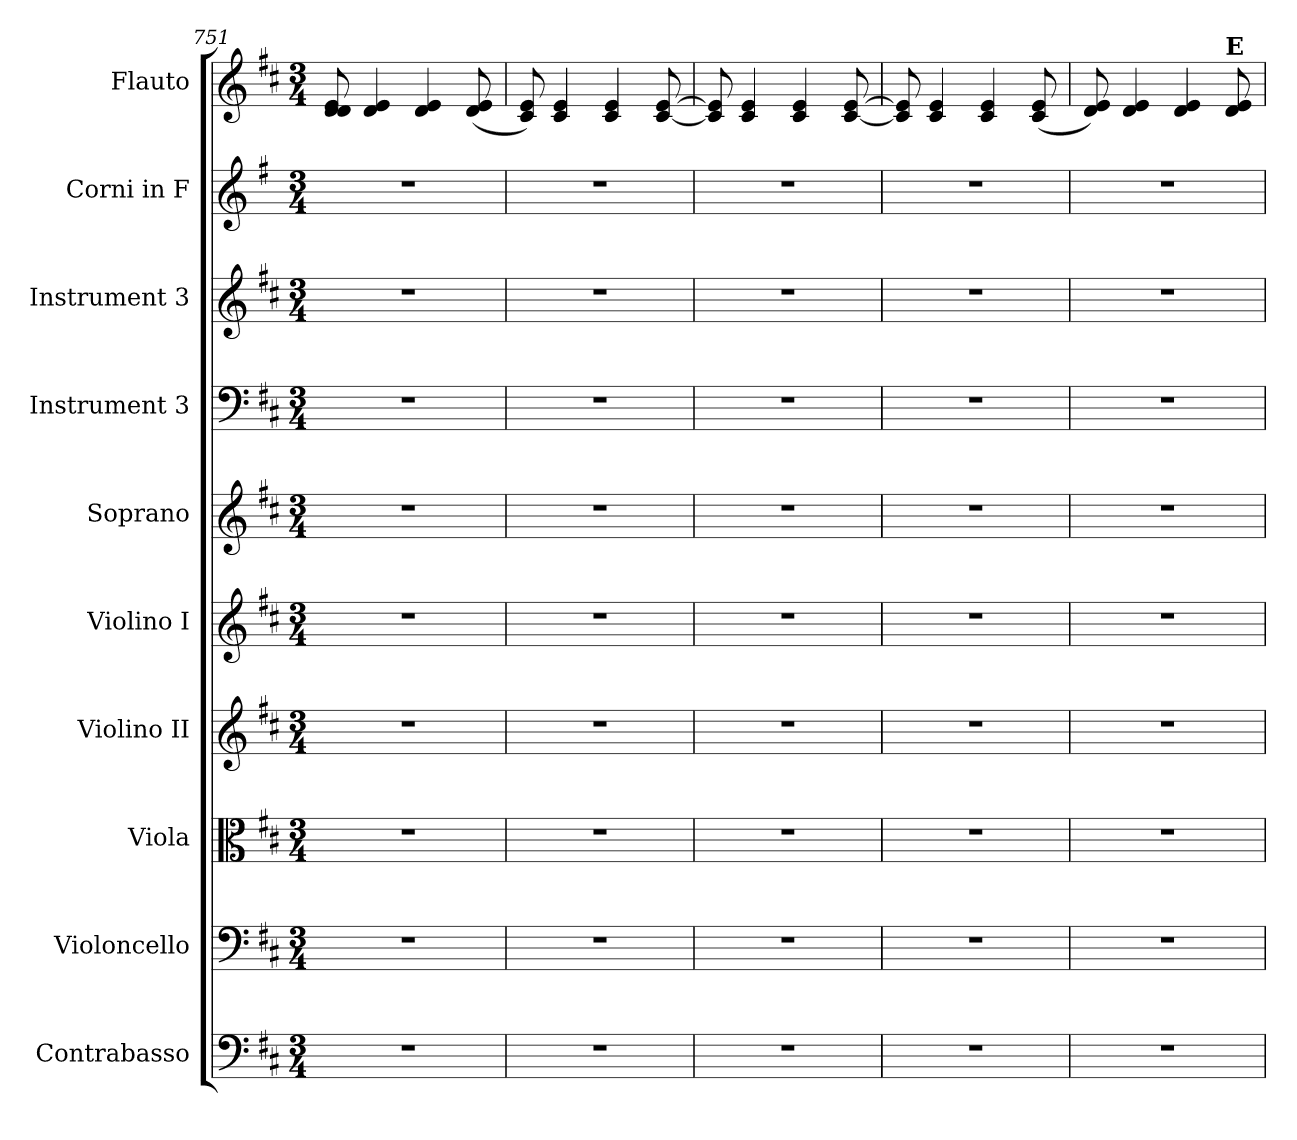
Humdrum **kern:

**kern	**kern	**kern	**kern	**kern	**kern	**kern	**kern	**kern	**kern
*part10	*part9	*part8	*part7	*part6	*part5	*part4	*part3	*part2	*part1
*staff10	*staff9	*staff8	*staff7	*staff6	*staff5	*staff4	*staff3	*staff2	*staff1
*I"Contrabasso	*I"Violoncello	*I"Viola	*I"Violino II	*I"Violino I	*I"Soprano	*I"Instrument 3	*I"Instrument 3	*I"Corni in F	*I"Flauto
*I'Cb.	*I'Vc.	*I'Vla.	*I'Vln. II	*I'Vln. I	*I'S	*	*	*I'Cor.	*I'Fl.
*clefF4	*clefF4	*clefC3	*clefG2	*clefG2	*clefG2	*clefF4	*clefG2	*clefG2	*clefG2
*ITrd1c2	*ITrd1c2	*ITrd1c2	*ITrd1c2	*ITrd1c2	*ITrd1c2	*ITrd1c2	*ITrd1c2	*ITrd4c7	*ITrd1c2
*k[]	*k[]	*k[]	*k[]	*k[]	*k[]	*k[]	*k[]	*k[]	*k[]
*C:	*C:	*C:	*C:	*C:	*C:	*C:	*C:	*C:	*C:
*M3/4	*M3/4	*M3/4	*M3/4	*M3/4	*M3/4	*M3/4	*M3/4	*M3/4	*M3/4
=751	=751	=751	=751	=751	=751	=751	=751	=751	=751
2.r	2.r	2.r	2.r	2.r	2.r	2.r	2.r	2.r	8c/ 8c/ 8d/
.	.	.	.	.	.	.	.	.	4c/ 4d/
.	.	.	.	.	.	.	.	.	4c/ 4d/
.	.	.	.	.	.	.	.	.	(<8c/ 8d/
=752	=752	=752	=752	=752	=752	=752	=752	=752	=752
2.r	2.r	2.r	2.r	2.r	2.r	2.r	2.r	2.r	8d/ 8B/)
.	.	.	.	.	.	.	.	.	4d/ 4B/
.	.	.	.	.	.	.	.	.	4d/ 4B/
.	.	.	.	.	.	.	.	.	[>8d/ [<8B/
=753	=753	=753	=753	=753	=753	=753	=753	=753	=753
2.r	2.r	2.r	2.r	2.r	2.r	2.r	2.r	2.r	8d/] 8B/]
.	.	.	.	.	.	.	.	.	4d/ 4B/
.	.	.	.	.	.	.	.	.	4d/ 4B/
.	.	.	.	.	.	.	.	.	[>8d/ [<8B/
=754	=754	=754	=754	=754	=754	=754	=754	=754	=754
2.r	2.r	2.r	2.r	2.r	2.r	2.r	2.r	2.r	8d/] 8B/]
.	.	.	.	.	.	.	.	.	4d/ 4B/
.	.	.	.	.	.	.	.	.	4d/ 4B/
.	.	.	.	.	.	.	.	.	(>8d/ 8B/
!!LO:LB:g=z
=755	=755	=755	=755	=755	=755	=755	=755	=755	=755
2.r	2.r	2.r	2.r	2.r	2.r	2.r	2.r	2.r	8c/ 8d/)
.	.	.	.	.	.	.	.	.	4c/ 4d/
.	.	.	.	.	.	.	.	.	4c/ 4d/
!	!	!	!	!	!	!	!	!	!LO:TX:a:B:t=E
.	.	.	.	.	.	.	.	.	8c/ 8d/
=	=	=	=	=	=	=	=	=	=
*-	*-	*-	*-	*-	*-	*-	*-	*-	*-
